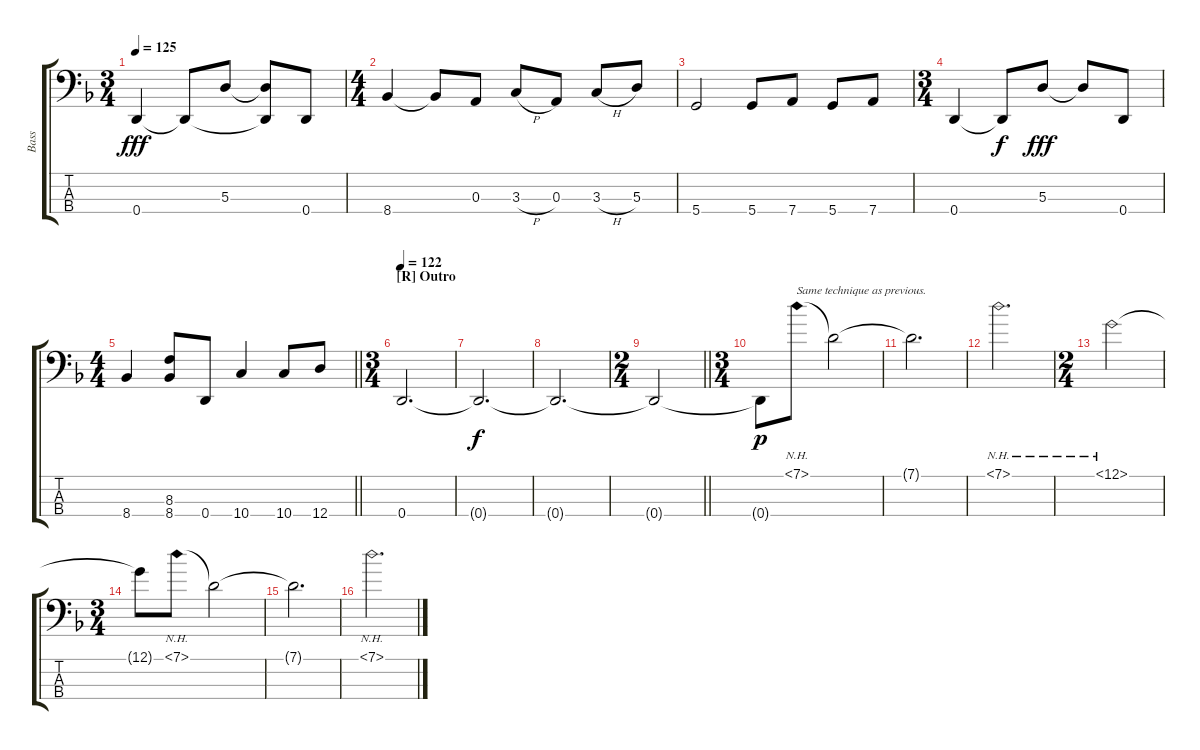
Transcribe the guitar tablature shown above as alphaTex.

\track ("Bass" "Bass") {instrument electricbasspick}
\staff {score tabs}
\tuning (G2 D2 A1 D1) {hide}
\ts (3 4)
\tempo 125
\clef f4
\ks dminor
0.4.4{dy fff} 0.4{t}.8 5.3.8{beam split} (5.3{t} 0.4{t}).8 0.4.8 |
\ts (4 4)
8.4.4 8.4{t}.8 0.3.8{beam split} 3.3{h}.8 0.3.8 3.3{h}.8 5.3.8 |
5.4.2 5.4.8 7.4.8{beam split} 5.4.8 7.4.8 |
\ts (3 4)
0.4.4 0.4{t}.8{dy f} 5.3.8{dy fff beam split} 5.3{t}.8 0.4.8 |
\ts (4 4)
\barLineRight lightlight
8.4.4 (8.3 8.4).8 0.4.8{beam merge} 10.4.4 10.4.8 12.4.8 |
\ts (3 4)
\section ("" "[R] Outro")
\tempo 120
\tempo 122
0.4.2{d} |
0.4{t}.2{d dy f} |
0.4{t}.2{d} |
\ts (2 4)
\barLineRight lightlight
0.4{t}.2 |
\ts (3 4)
0.4{t}.8{dy p} 7.1{nh}.8{txt "Same technique as previous."} 7.1{t}.2 |
7.1{t}.2{d} |
7.1{nh}.2{d} |
\ts (2 4)
12.1{nh}.2 |
\ts (3 4)
12.1{t}.8 7.1{nh}.8 7.1{t}.2 |
7.1{t}.2{d} |
7.1{nh}.2{d}
